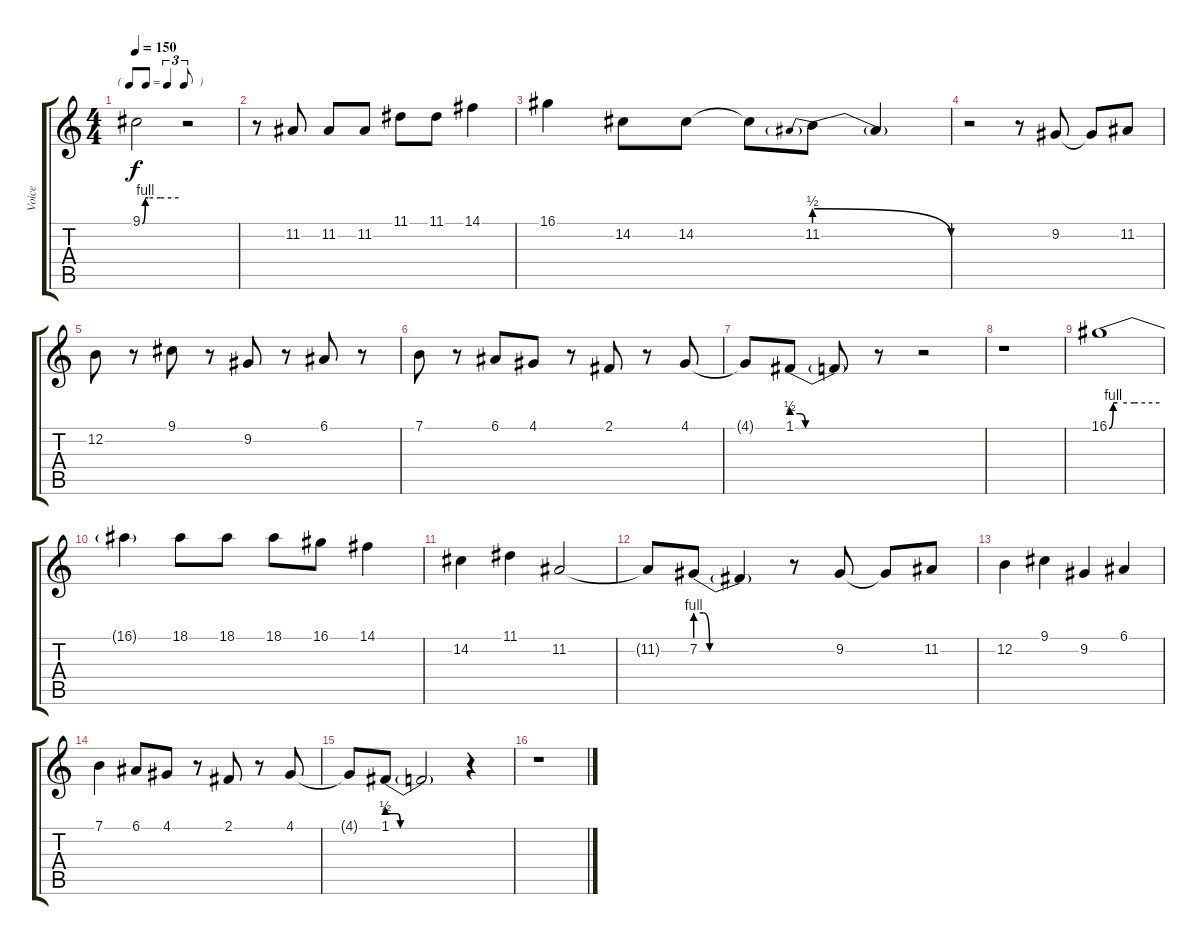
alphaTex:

\track ("Voice" "Voice") {instrument altosax}
\staff {score tabs}
\tuning (E4 B3 G3 D3 A2 E2) {hide}
\ts (4 4)
\tf triplet8th
\tempo 150
\clef g2
\ks c
9.1{be (custom 0 0 5 4 10 4 30 4 60 4)}.2{dy f instrument altosax} r.2 |
r.8 11.2.8 11.2.8 11.2.8 11.1.8 11.1.8 14.1.4 |
16.1.4 14.2.8 14.2.8 14.2{t}.8 11.2{be (prebendrelease 0 2 60 0)}.8 11.2{t}.4 |
r.2 r.8 9.2.8 9.2{t}.8 11.2.8 |
12.2.8 r.8 9.1.8 r.8 9.2.8 r.8 6.1.8 r.8 |
7.1.8 r.8 6.1.8 4.1.8 r.8 2.1.8 r.8 4.1.8 |
4.1{t}.8 1.1{be (custom 0 2 6 2 10 0 20 0 40 0 60 0)}.8 1.1{t}.8 r.8 r.2 |
r.1 |
16.1{be (custom 0 0 5 4 10 4 30 4 60 4)}.1 |
16.1{t}.4 18.1.8 18.1.8 18.1.8 16.1.8 14.1.4 |
14.2.4 11.1.4 11.2.2 |
11.2{t}.8 7.2{be (custom 0 4 5 4 9 0 20 0 40 0 60 0)}.8 7.2{t}.4 r.8 9.2.8 9.2{t}.8 11.2.8 |
12.2.4 9.1.4 9.2.4 6.1.4 |
7.1.4 6.1.8 4.1.8 r.8 2.1.8 r.8 4.1.8 |
4.1{t}.8 1.1{be (custom 0 2 5 2 8 2 10 0 20 0 40 0 60 0)}.8 1.1{t}.2 r.4 |
r.1
